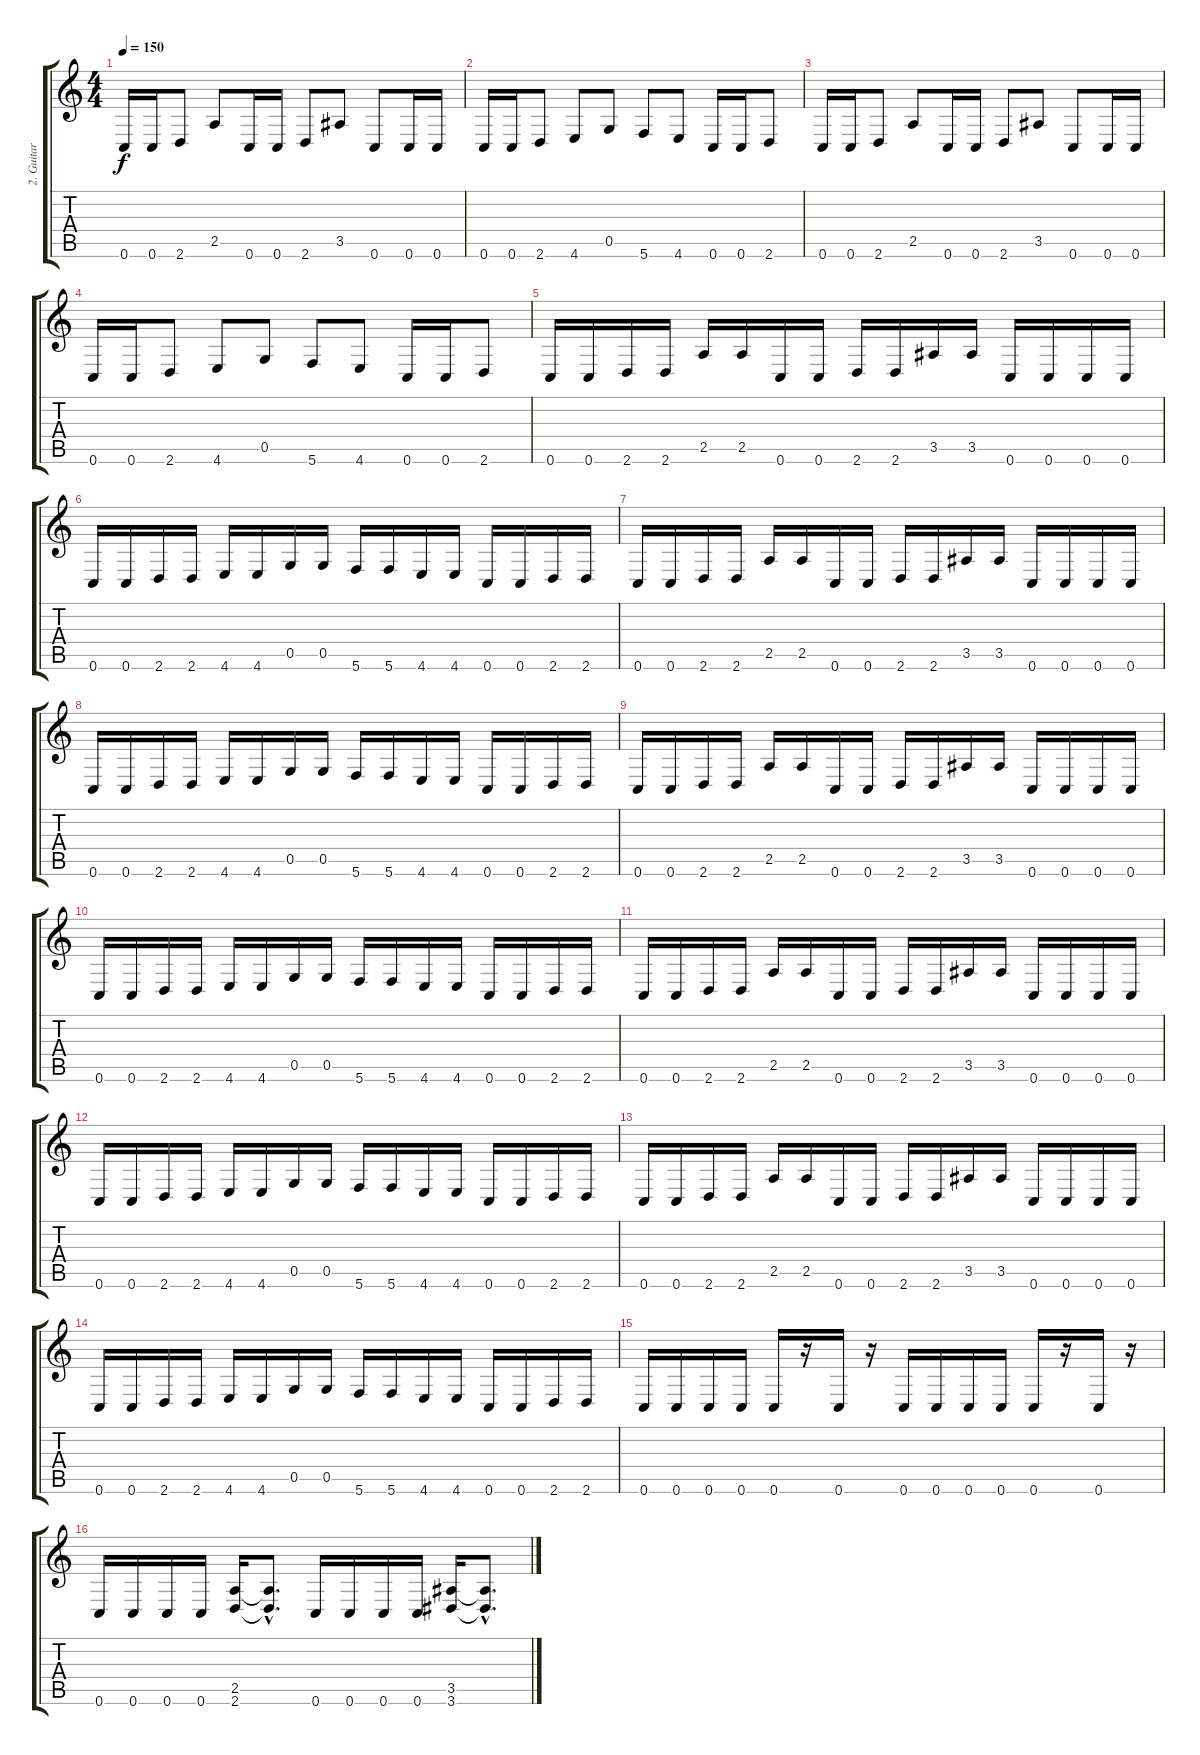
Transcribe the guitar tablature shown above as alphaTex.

\track ("2. Guitar" "2. Guitar") {instrument distortionguitar}
\staff {score tabs}
\tuning (D4 A3 F3 C3 G2 C2) {hide}
\ts (4 4)
\tempo 150
\clef g2
\ks c
0.6.16{dy f} 0.6.16 2.6.8 2.5.8 0.6.16 0.6.16 2.6.8 3.5.8 0.6.8 0.6.16 0.6.16 |
0.6.16 0.6.16 2.6.8 4.6.8 0.5.8 5.6.8 4.6.8 0.6.16 0.6.16 2.6.8 |
0.6.16 0.6.16 2.6.8 2.5.8 0.6.16 0.6.16 2.6.8 3.5.8 0.6.8 0.6.16 0.6.16 |
0.6.16 0.6.16 2.6.8 4.6.8 0.5.8 5.6.8 4.6.8 0.6.16 0.6.16 2.6.8 |
0.6.16 0.6.16 2.6.16 2.6.16 2.5.16 2.5.16 0.6.16 0.6.16 2.6.16 2.6.16 3.5.16 3.5.16 0.6.16 0.6.16 0.6.16 0.6.16 |
0.6.16 0.6.16 2.6.16 2.6.16 4.6.16 4.6.16 0.5.16 0.5.16 5.6.16 5.6.16 4.6.16 4.6.16 0.6.16 0.6.16 2.6.16 2.6.16 |
0.6.16 0.6.16 2.6.16 2.6.16 2.5.16 2.5.16 0.6.16 0.6.16 2.6.16 2.6.16 3.5.16 3.5.16 0.6.16 0.6.16 0.6.16 0.6.16 |
0.6.16 0.6.16 2.6.16 2.6.16 4.6.16 4.6.16 0.5.16 0.5.16 5.6.16 5.6.16 4.6.16 4.6.16 0.6.16 0.6.16 2.6.16 2.6.16 |
0.6.16 0.6.16 2.6.16 2.6.16 2.5.16 2.5.16 0.6.16 0.6.16 2.6.16 2.6.16 3.5.16 3.5.16 0.6.16 0.6.16 0.6.16 0.6.16 |
0.6.16 0.6.16 2.6.16 2.6.16 4.6.16 4.6.16 0.5.16 0.5.16 5.6.16 5.6.16 4.6.16 4.6.16 0.6.16 0.6.16 2.6.16 2.6.16 |
0.6.16 0.6.16 2.6.16 2.6.16 2.5.16 2.5.16 0.6.16 0.6.16 2.6.16 2.6.16 3.5.16 3.5.16 0.6.16 0.6.16 0.6.16 0.6.16 |
0.6.16 0.6.16 2.6.16 2.6.16 4.6.16 4.6.16 0.5.16 0.5.16 5.6.16 5.6.16 4.6.16 4.6.16 0.6.16 0.6.16 2.6.16 2.6.16 |
0.6.16 0.6.16 2.6.16 2.6.16 2.5.16 2.5.16 0.6.16 0.6.16 2.6.16 2.6.16 3.5.16 3.5.16 0.6.16 0.6.16 0.6.16 0.6.16 |
0.6.16 0.6.16 2.6.16 2.6.16 4.6.16 4.6.16 0.5.16 0.5.16 5.6.16 5.6.16 4.6.16 4.6.16 0.6.16 0.6.16 2.6.16 2.6.16 |
0.6.16 0.6.16 0.6.16 0.6.16 0.6.16 r.16 0.6.16 r.16 0.6.16 0.6.16 0.6.16 0.6.16 0.6.16 r.16 0.6.16 r.16 |
0.6.16 0.6.16 0.6.16 0.6.16 (2.5 2.6).16 (2.5{hac t} 2.6{hac t}).8{d} 0.6.16 0.6.16 0.6.16 0.6.16 (3.5 3.6).16 (3.5{hac t} 3.6{hac t}).8{d}
